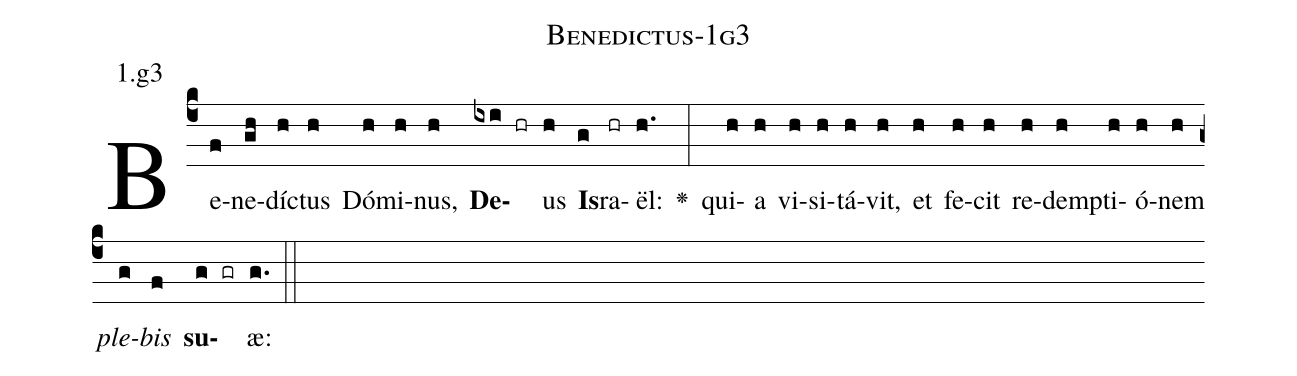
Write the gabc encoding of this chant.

name: Benedictus-1g3;
annotation: 1.g3;
%%
(c4)Be(f)ne(gh)dí(h)ctus(h) Dó(h)mi(h)nus,(h) <b>De</b>(ixi hr)us(h) <b>Is</b>(g)ra(hr)ël:(h.) <v>\greheightstar</v>(:) qui(h)a(h) vi(h)si(h)tá(h)vit,(h) et(h) fe(h)cit(h) re(h)dem(h)pti(h)ó(h)nem(h) <i>ple</i>(g)<i>bis</i>(f) <b>su</b>(g gr)æ:(g.) (::)


%E(h) u(h) o(g) u(f) a(g) e.(g.) (::)
